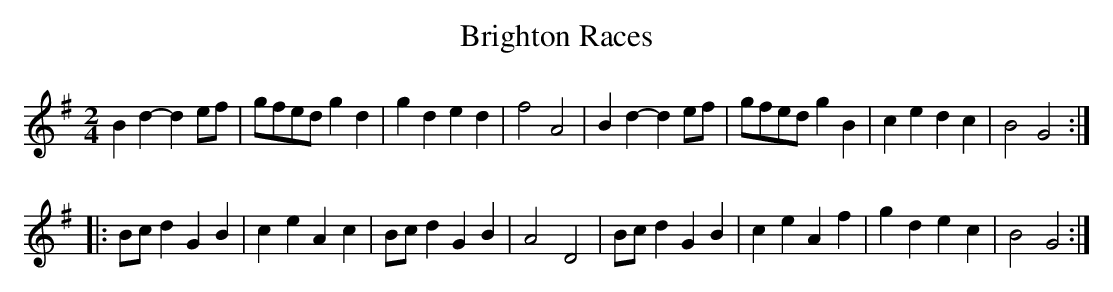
X:1
T:Brighton Races
M:2/4
L:1/8
K:G
B2d2-d2ef | gfed g2d2 | g2d2 e2d2 | f4A4|\
B2d2-d2ef | gfed g2B2 | c2e2 d2c2 | B4 G4 :|
|:Bcd2 G2B2 | c2e2 A2c2 | Bcd2 G2B2 | A4 D4 |\
Bcd2 G2B2 | c2e2 A2f2 | g2d2 e2c2 | B4 G4 :|
